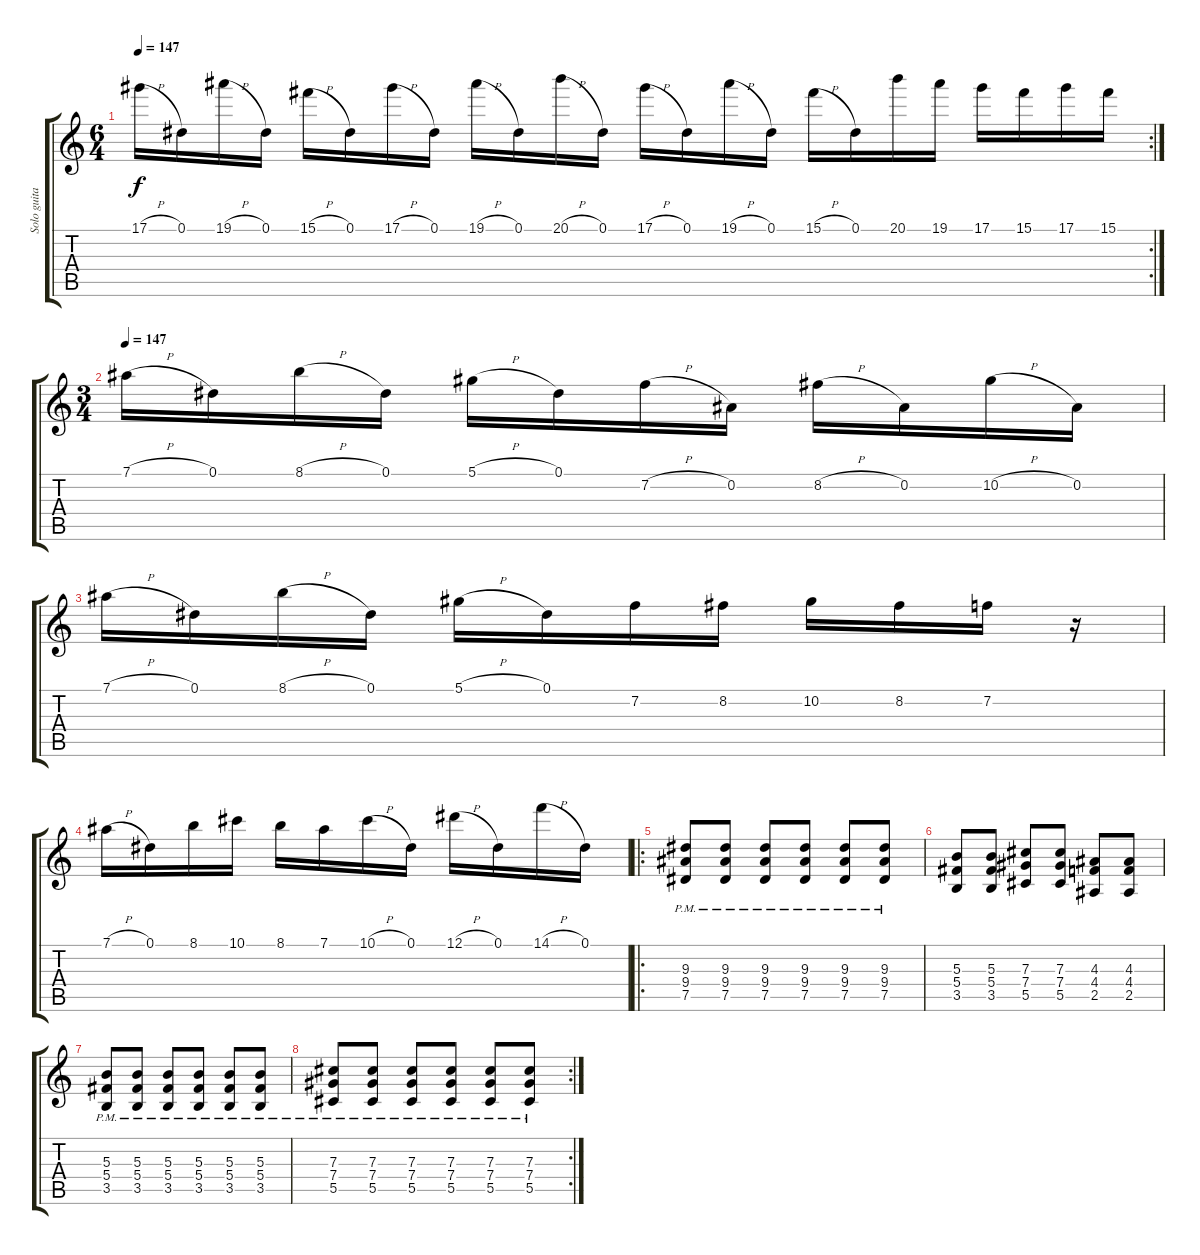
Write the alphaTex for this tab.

\track ("Solo guitar" "Solo guita") {instrument distortionguitar}
\staff {score tabs}
\tuning (Eb4 Bb3 Gb3 Db3 Ab2 Eb2) {hide}
\rc 2
\ts (6 4)
\tempo 147
\clef g2
\ks c
17.1{h}.16{dy f} 0.1.16 19.1{h}.16 0.1.16 15.1{h}.16 0.1.16 17.1{h}.16 0.1.16 19.1{h}.16 0.1.16 20.1{h}.16 0.1.16 17.1{h}.16 0.1.16 19.1{h}.16 0.1.16 15.1{h}.16 0.1.16 20.1.16 19.1.16 17.1.16 15.1.16 17.1.16 15.1.16 |
\ts (3 4)
\tempo 147
7.1{h}.16 0.1.16 8.1{h}.16 0.1.16 5.1{h}.16 0.1.16 7.2{h}.16 0.2.16 8.2{h}.16 0.2.16 10.2{h}.16 0.2.16 |
7.1{h}.16 0.1.16 8.1{h}.16 0.1.16 5.1{h}.16 0.1.16 7.2.16 8.2.16 10.2.16 8.2.16 7.2.16 r.16 |
7.1{h}.16 0.1.16 8.1.16 10.1.16 8.1.16 7.1.16 10.1{h}.16 0.1.16 12.1{h}.16 0.1.16 14.1{h}.16 0.1.16 |
\ro
(9.3{pm} 9.4{pm} 7.5{pm}).8 (9.3{pm} 9.4{pm} 7.5{pm}).8 (9.3{pm} 9.4{pm} 7.5{pm}).8 (9.3{pm} 9.4{pm} 7.5{pm}).8 (9.3{pm} 9.4{pm} 7.5{pm}).8 (9.3{pm} 9.4{pm} 7.5{pm}).8 |
(5.3 5.4 3.5).8 (5.3 5.4 3.5).8 (7.3 7.4 5.5).8 (7.3 7.4 5.5).8 (4.3 4.4 2.5).8 (4.3 4.4 2.5).8 |
(5.3{pm} 5.4{pm} 3.5{pm}).8 (5.3{pm} 5.4{pm} 3.5{pm}).8 (5.3{pm} 5.4{pm} 3.5{pm}).8 (5.3{pm} 5.4{pm} 3.5{pm}).8 (5.3{pm} 5.4{pm} 3.5{pm}).8 (5.3{pm} 5.4{pm} 3.5{pm}).8 |
\rc 2
(7.3{pm} 7.4{pm} 5.5{pm}).8 (7.3{pm} 7.4{pm} 5.5{pm}).8 (7.3{pm} 7.4{pm} 5.5{pm}).8 (7.3{pm} 7.4{pm} 5.5{pm}).8 (7.3{pm} 7.4{pm} 5.5{pm}).8 (7.3{pm} 7.4{pm} 5.5{pm}).8
